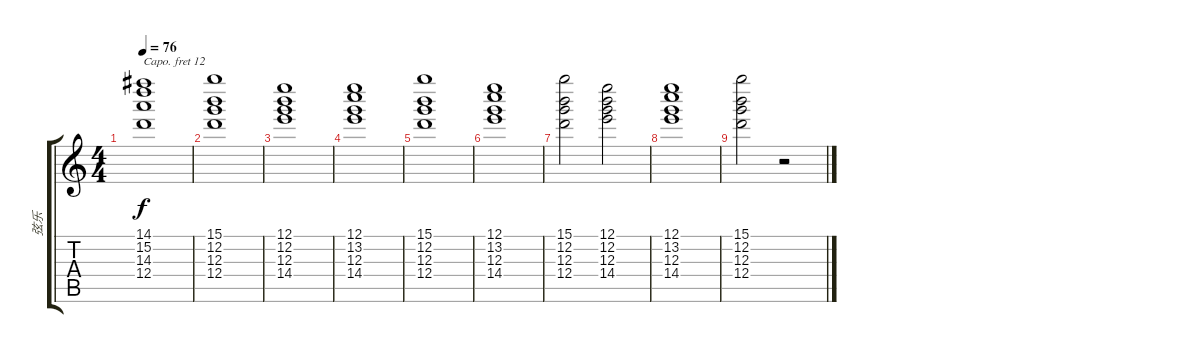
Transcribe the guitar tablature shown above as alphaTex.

\track ("弦乐" "弦乐") {instrument overdrivenguitar}
\staff {score tabs}
\capo 12
\tuning (E4 B3 G3 D3 A2 E2) {hide}
\ts (4 4)
\tempo 76
\clef g2
\ks c
(14.1 15.2 14.3 12.4).1{dy f} |
(15.1 12.2 12.3 12.4).1 |
(12.1 12.2 12.3 14.4).1 |
(12.1 13.2 12.3 14.4).1 |
(15.1 12.2 12.3 12.4).1 |
(12.1 13.2 12.3 14.4).1 |
(15.1 12.2 12.3 12.4).2 (12.1 12.2 12.3 14.4).2 |
(12.1 13.2 12.3 14.4).1 |
(15.1 12.2 12.3 12.4).2 r.2
